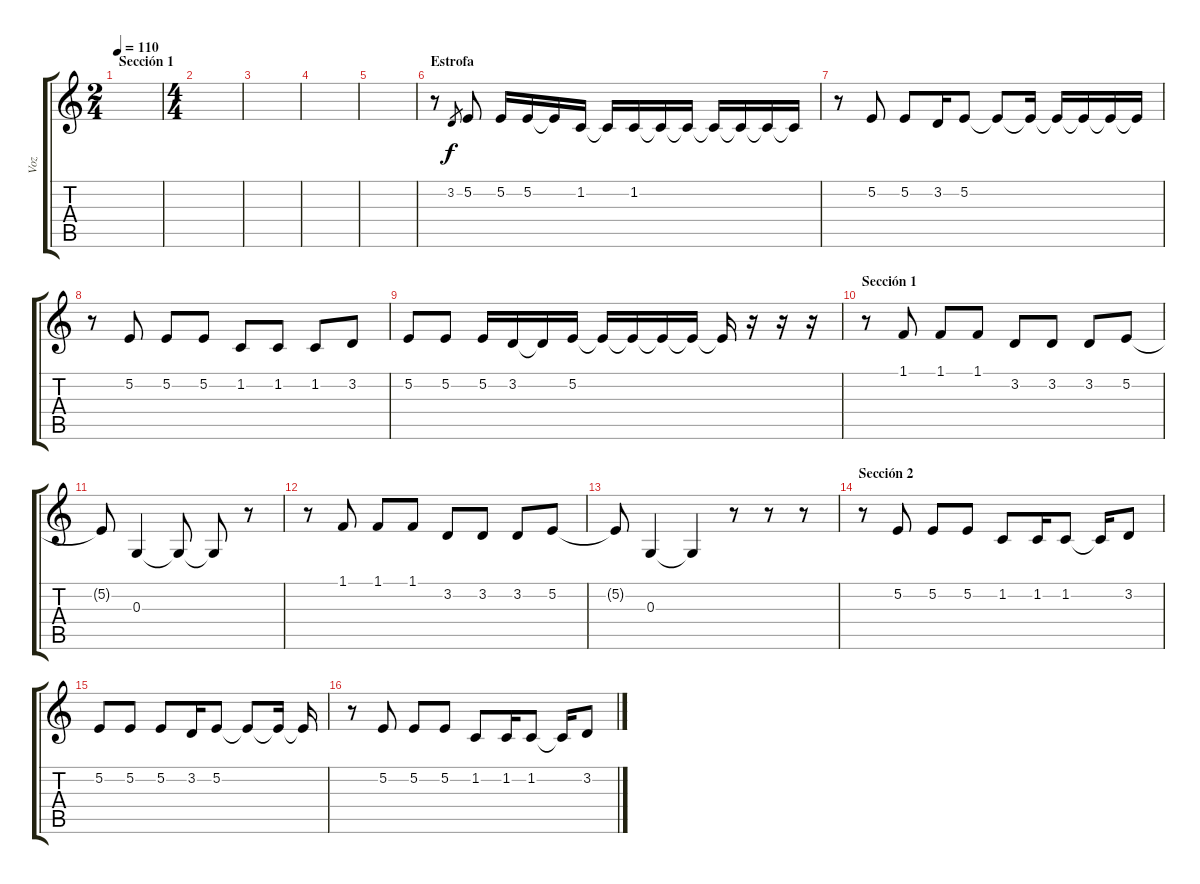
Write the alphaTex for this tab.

\track ("Voz" "Voz") {instrument cello}
\staff {score tabs}
\tuning (E4 B3 G3 D3 A2 E2) {hide}
\ts (2 4)
\section ("" "Sección 1")
\tempo 110
\clef g2
\ks c
|
\ts (4 4)
|
|
|
|
\section ("" "Estrofa")
r.8 3.2.8{gr} 5.2.8 5.2.16 5.2.16 5.2{t}.16 1.2.16 1.2{t}.16 1.2.16 1.2{t}.16 1.2{t}.16 1.2{t}.16 1.2{t}.16 1.2{t}.16 1.2{t}.16 |
r.8 5.2.8 5.2.8 3.2.16 5.2.8 5.2{t}.8 5.2{t}.16 5.2{t}.16 5.2{t}.16 5.2{t}.16 5.2{t}.16 |
r.8 5.2.8 5.2.8 5.2.8 1.2.8 1.2.8 1.2.8 3.2.8 |
5.2.8 5.2.8 5.2.16 3.2.16 3.2{t}.16 5.2.16 5.2{t}.16 5.2{t}.16 5.2{t}.16 5.2{t}.16 5.2{t}.16 r.16 r.16 r.16 |
\section ("" "Sección 1")
r.8 1.1.8 1.1.8 1.1.8 3.2.8 3.2.8 3.2.8 5.2.8 |
5.2{t}.8 0.3.4 0.3{t}.8 0.3{t}.8 r.8 |
r.8 1.1.8 1.1.8 1.1.8 3.2.8 3.2.8 3.2.8 5.2.8 |
5.2{t}.8 0.3.4 0.3{t}.4 r.8 r.8 r.8 |
\section ("" "Sección 2")
r.8 5.2.8 5.2.8 5.2.8 1.2.8 1.2.16 1.2.8 1.2{t}.16 3.2.8 |
5.2.8 5.2.8 5.2.8 3.2.16 5.2.8 5.2{t}.8 5.2{t}.16 5.2{t}.16 |
r.8 5.2.8 5.2.8 5.2.8 1.2.8 1.2.16 1.2.8 1.2{t}.16 3.2.8
